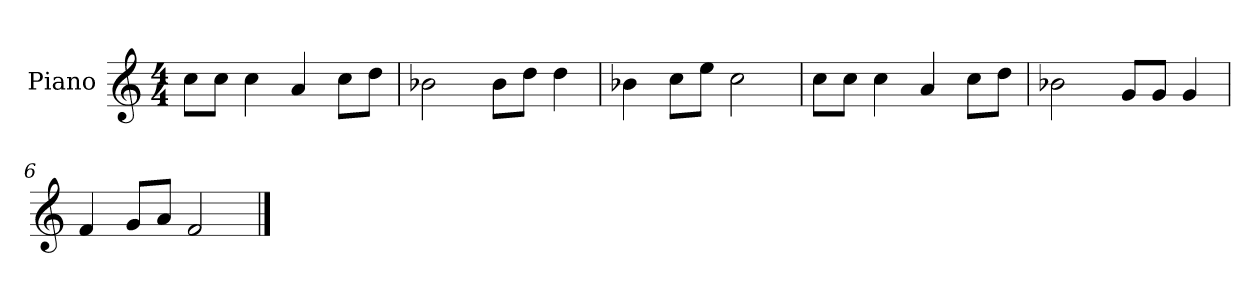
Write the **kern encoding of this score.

**kern
*part1
*staff1
*I"Piano
*I'P-no
*clefG2
*k[]
*M4/4
*MM90
=1
8cc\L
8cc\J
4cc\
4a/
8cc\L
8dd\J
=2
2b-X\
8b-\L
8dd\J
4dd\
=3
4b-X\
8cc\L
8ee\J
2cc\
=4
8cc\L
8cc\J
4cc\
4a/
8cc\L
8dd\J
=5
2b-X\
8g/L
8g/J
4g/
=6
4f/
8g/L
8a/J
2f/
==
*-
